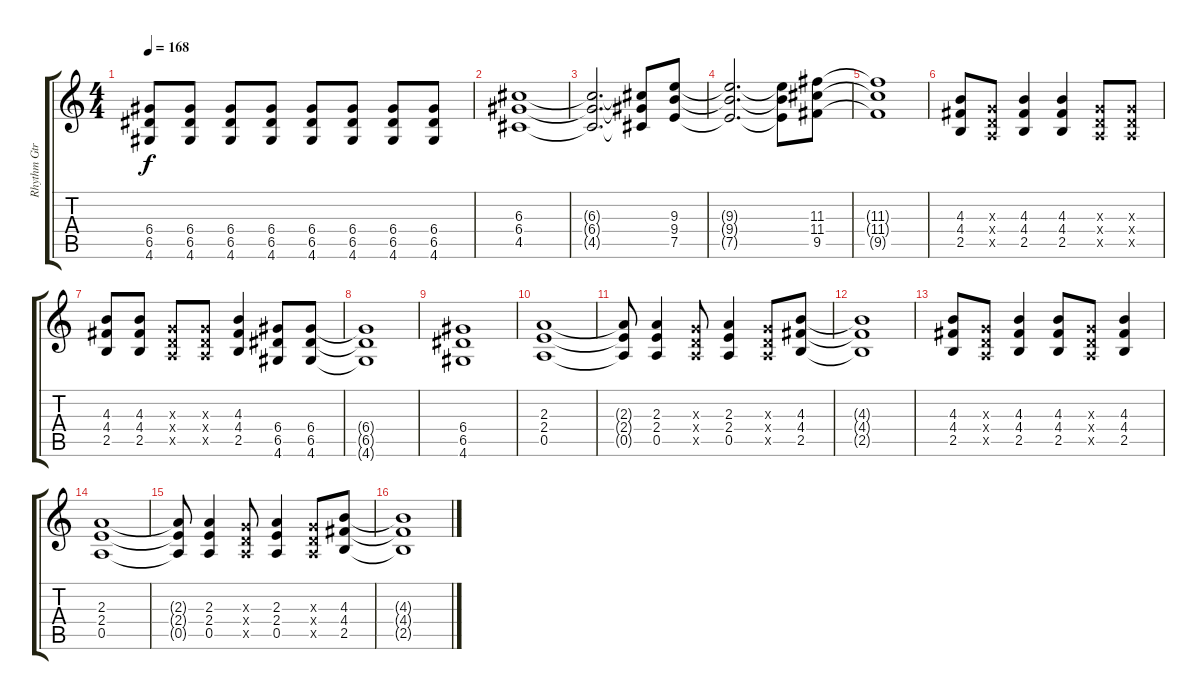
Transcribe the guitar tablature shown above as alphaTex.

\track ("Rhythm Gtr.2" "Rhythm Gtr") {instrument distortionguitar}
\staff {score tabs}
\tuning (E4 B3 G3 D3 A2 E2) {hide}
\ts (4 4)
\tempo 168
\clef g2
\ks c
(6.4 6.5 4.6).8{dy f} (6.4 6.5 4.6).8 (6.4 6.5 4.6).8 (6.4 6.5 4.6).8 (6.4 6.5 4.6).8 (6.4 6.5 4.6).8 (6.4 6.5 4.6).8 (6.4 6.5 4.6).8 |
(6.3 6.4 4.5).1 |
(6.3{t} 6.4{t} 4.5{t}).2{d} (6.3{t} 6.4{t} 4.5{t}).8 (9.3 9.4 7.5).8 |
(9.3{t} 9.4{t} 7.5{t}).2{d} (9.3{t} 9.4{t} 7.5{t}).8 (11.3 11.4 9.5).8 |
(11.3{t} 11.4{t} 9.5{t}).1 |
(4.3 4.4 2.5).8 (0.3{x} 0.4{x} 0.5{x}).8 (4.3 4.4 2.5).4 (4.3 4.4 2.5).4 (0.3{x} 0.4{x} 0.5{x}).8 (0.3{x} 0.4{x} 0.5{x}).8 |
(4.3 4.4 2.5).8 (4.3 4.4 2.5).8 (0.3{x} 0.4{x} 0.5{x}).8 (0.3{x} 0.4{x} 0.5{x}).8 (4.3 4.4 2.5).4 (6.4 6.5 4.6).8 (6.4 6.5 4.6).8 |
(6.4{t} 6.5{t} 4.6{t}).1 |
(6.4 6.5 4.6).1 |
(2.3 2.4 0.5).1 |
(2.3{t} 2.4{t} 0.5{t}).8 (2.3 2.4 0.5).4 (0.3{x} 0.4{x} 0.5{x}).8 (2.3 2.4 0.5).4 (0.3{x} 0.4{x} 0.5{x}).8 (4.3 4.4 2.5).8 |
(4.3{t} 4.4{t} 2.5{t}).1 |
(4.3 4.4 2.5).8 (0.3{x} 0.4{x} 0.5{x}).8 (4.3 4.4 2.5).4 (4.3 4.4 2.5).8 (0.3{x} 0.4{x} 0.5{x}).8 (4.3 4.4 2.5).4 |
(2.3 2.4 0.5).1 |
(2.3{t} 2.4{t} 0.5{t}).8 (2.3 2.4 0.5).4 (0.3{x} 0.4{x} 0.5{x}).8 (2.3 2.4 0.5).4 (0.3{x} 0.4{x} 0.5{x}).8 (4.3 4.4 2.5).8 |
(4.3{t} 4.4{t} 2.5{t}).1
